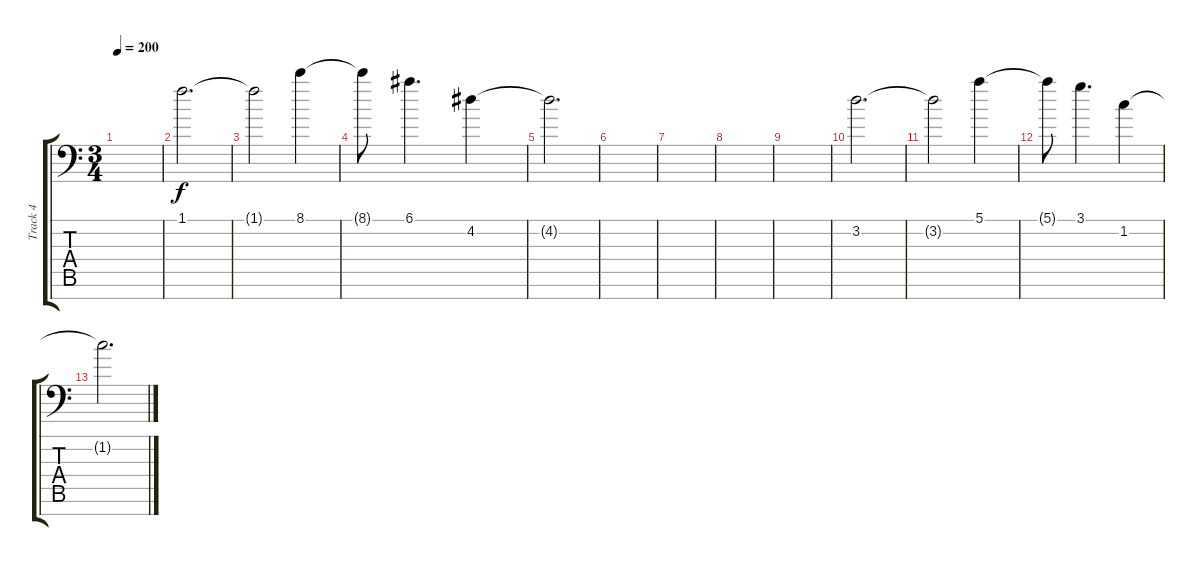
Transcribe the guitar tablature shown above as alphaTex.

\track ("Track 4" "Track 4") {instrument distortionguitar}
\staff {score tabs}
\tuning (E4 B3 G3 D3 A2 E2 C-1) {hide}
\ts (3 4)
\tempo 200
\clef f4
\ks c
|
1.1.2{d} |
1.1{t}.2 8.1.4 |
8.1{t}.8 6.1.4{d} 4.2.4 |
4.2{t}.2{d} |
|
|
|
|
3.2.2{d} |
3.2{t}.2 5.1.4 |
5.1{t}.8 3.1.4{d} 1.2.4 |
1.2{t}.2{d}
